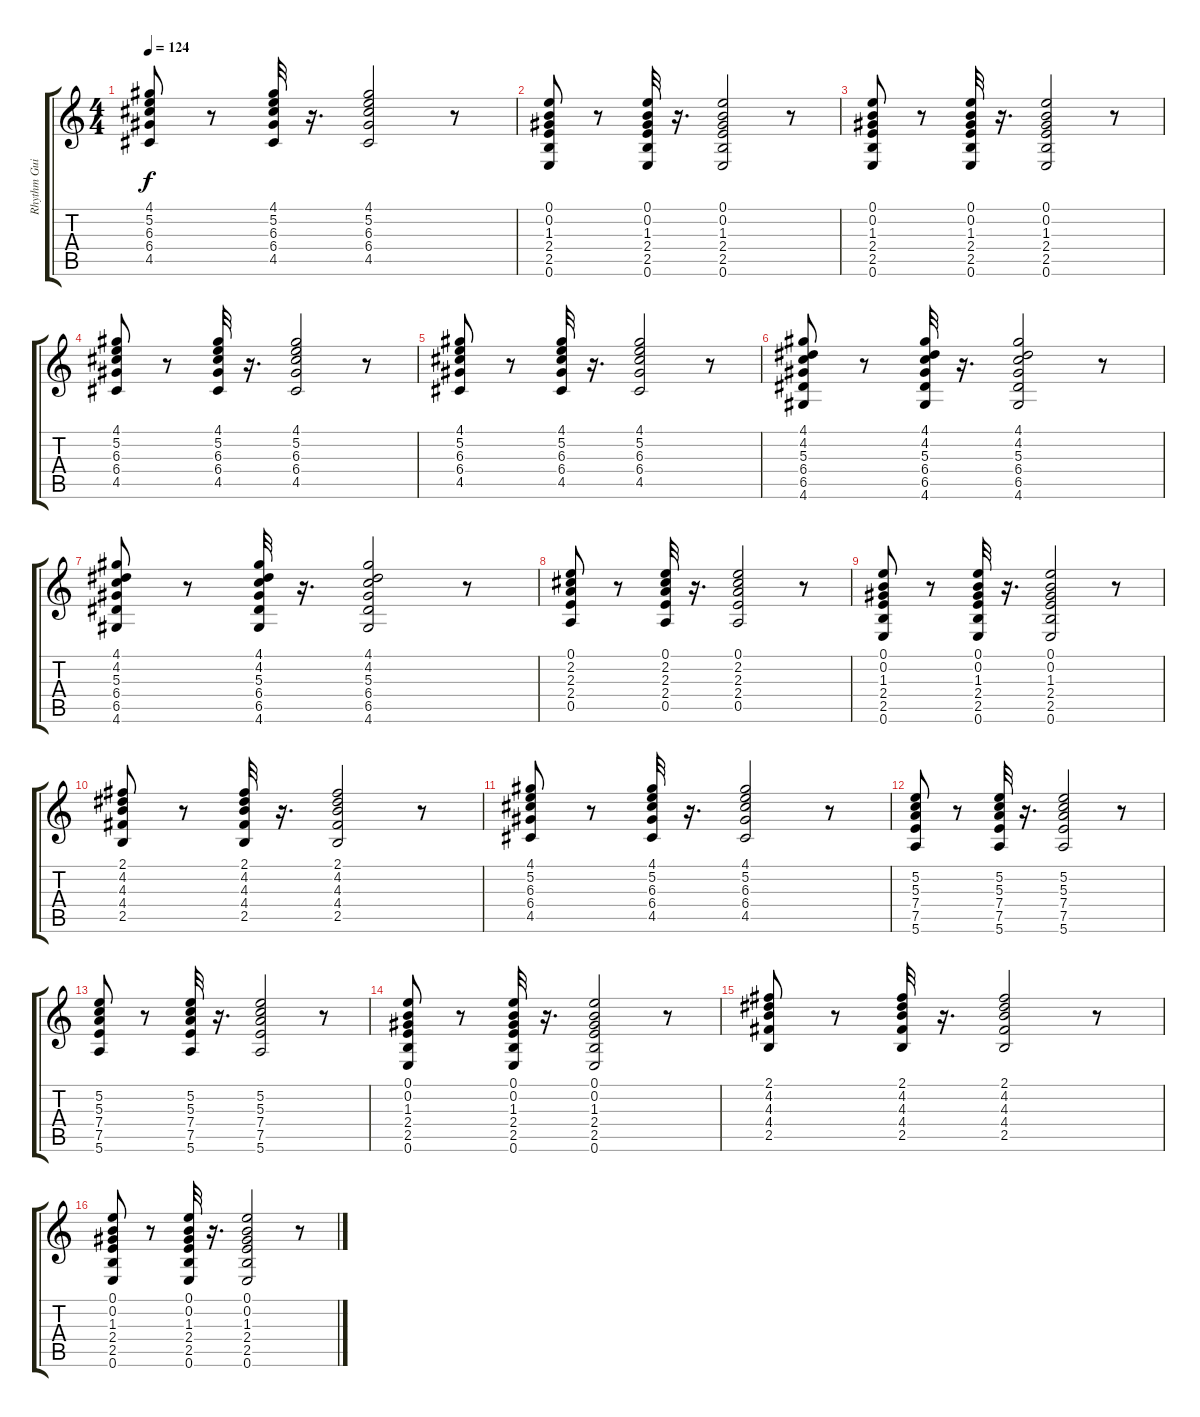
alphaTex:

\track ("Rhythm Guitar" "Rhythm Gui") {instrument acousticguitarsteel}
\staff {score tabs}
\tuning (E4 B3 G3 D3 A2 E2) {hide}
\ts (4 4)
\tempo 124
\clef g2
\ks c
(4.1 5.2 6.3 6.4 4.5).8{dy f} r.8 (4.1 5.2 6.3 6.4 4.5).32 r.16{d} (4.1 5.2 6.3 6.4 4.5).2 r.8 |
(0.1 0.2 1.3 2.4 2.5 0.6).8 r.8 (0.1 0.2 1.3 2.4 2.5 0.6).32 r.16{d} (0.1 0.2 1.3 2.4 2.5 0.6).2 r.8 |
(0.1 0.2 1.3 2.4 2.5 0.6).8 r.8 (0.1 0.2 1.3 2.4 2.5 0.6).32 r.16{d} (0.1 0.2 1.3 2.4 2.5 0.6).2 r.8 |
(4.1 5.2 6.3 6.4 4.5).8 r.8 (4.1 5.2 6.3 6.4 4.5).32 r.16{d} (4.1 5.2 6.3 6.4 4.5).2 r.8 |
(4.1 5.2 6.3 6.4 4.5).8 r.8 (4.1 5.2 6.3 6.4 4.5).32 r.16{d} (4.1 5.2 6.3 6.4 4.5).2 r.8 |
(4.1 4.2 5.3 6.4 6.5 4.6).8 r.8 (4.1 4.2 5.3 6.4 6.5 4.6).32 r.16{d} (4.1 4.2 5.3 6.4 6.5 4.6).2 r.8 |
(4.1 4.2 5.3 6.4 6.5 4.6).8 r.8 (4.1 4.2 5.3 6.4 6.5 4.6).32 r.16{d} (4.1 4.2 5.3 6.4 6.5 4.6).2 r.8 |
(0.1 2.2 2.3 2.4 0.5).8 r.8 (0.1 2.2 2.3 2.4 0.5).32 r.16{d} (0.1 2.2 2.3 2.4 0.5).2 r.8 |
(0.1 0.2 1.3 2.4 2.5 0.6).8 r.8 (0.1 0.2 1.3 2.4 2.5 0.6).32 r.16{d} (0.1 0.2 1.3 2.4 2.5 0.6).2 r.8 |
(2.1 4.2 4.3 4.4 2.5).8 r.8 (2.1 4.2 4.3 4.4 2.5).32 r.16{d} (2.1 4.2 4.3 4.4 2.5).2 r.8 |
(4.1 5.2 6.3 6.4 4.5).8 r.8 (4.1 5.2 6.3 6.4 4.5).32 r.16{d} (4.1 5.2 6.3 6.4 4.5).2 r.8 |
(5.2 5.3 7.4 7.5 5.6).8 r.8 (5.2 5.3 7.4 7.5 5.6).32 r.16{d} (5.2 5.3 7.4 7.5 5.6).2 r.8 |
(5.2 5.3 7.4 7.5 5.6).8 r.8 (5.2 5.3 7.4 7.5 5.6).32 r.16{d} (5.2 5.3 7.4 7.5 5.6).2 r.8 |
(0.1 0.2 1.3 2.4 2.5 0.6).8 r.8 (0.1 0.2 1.3 2.4 2.5 0.6).32 r.16{d} (0.1 0.2 1.3 2.4 2.5 0.6).2 r.8 |
(2.1 4.2 4.3 4.4 2.5).8 r.8 (2.1 4.2 4.3 4.4 2.5).32 r.16{d} (2.1 4.2 4.3 4.4 2.5).2 r.8 |
(0.1 0.2 1.3 2.4 2.5 0.6).8 r.8 (0.1 0.2 1.3 2.4 2.5 0.6).32 r.16{d} (0.1 0.2 1.3 2.4 2.5 0.6).2 r.8
